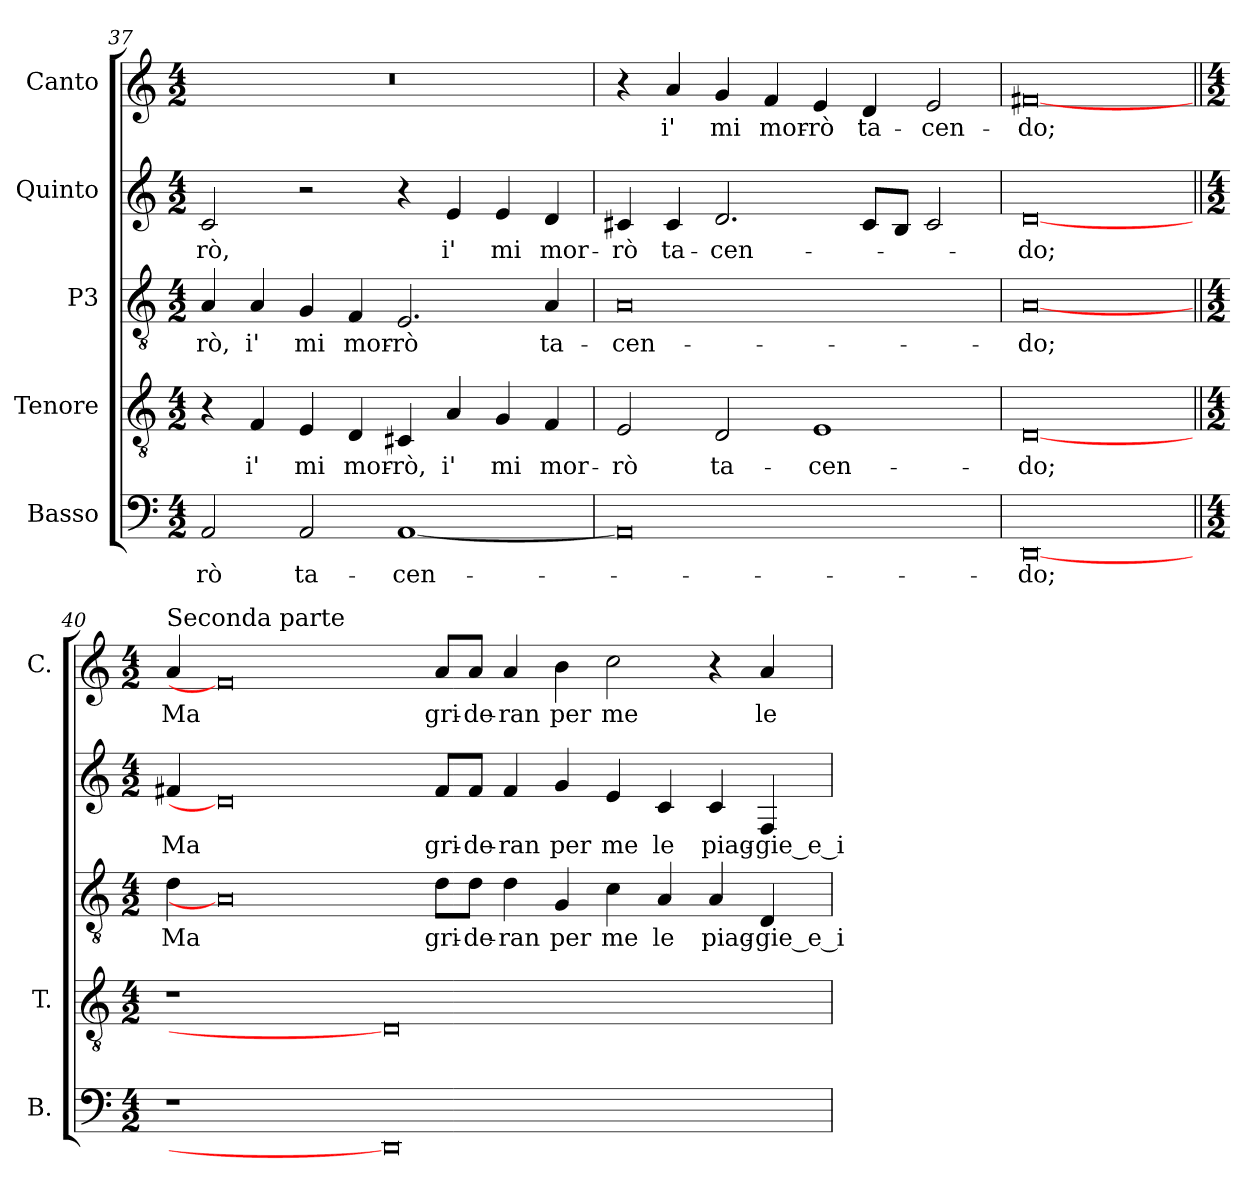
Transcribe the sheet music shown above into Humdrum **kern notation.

**kern	**text	**kern	**text	**kern	**text	**kern	**text	**kern	**text
*part5	*part5	*part4	*part4	*part3	*part3	*part2	*part2	*part1	*part1
*staff5	*staff5	*staff4	*staff4	*staff3	*staff3	*staff2	*staff2	*staff1	*staff1
*I"Basso	*	*I"Tenore	*	*I"P3	*	*I"Quinto	*	*I"Canto	*
*I'B.	*	*I'T.	*	*	*	*	*	*I'C.	*
*clefF4	*	*clefGv2	*	*clefGv2	*	*clefG2	*	*clefG2	*
*	*	*ITrd7c12	*	*ITrd7c12	*	*	*	*	*
*k[]	*	*k[]	*	*k[]	*	*k[]	*	*k[]	*
*C:	*	*C:	*	*C:	*	*C:	*	*C:	*
*M4/2	*	*M4/2	*	*M4/2	*	*M4/2	*	*M4/2	*
=37	=37	=37	=37	=37	=37	=37	=37	=37	=37
!	!LO:LY:b:color=#000000	!	!	!	!	!	!	!	!
!	!	!	!	!	!LO:LY:b:color=#000000	!	!	!	!
!	!	!	!	!	!	!	!LO:LY:b:color=#000000	!LO:N:vis=1	!
2AAi/	-rò	4r	.	4AAi/	-rò,	2ci/	-rò,	0r	.
!	!	!	!LO:LY:b:color=#000000	!	!	!	!	!	!
!	!	!	!	!	!LO:LY:b:color=#000000	!	!	!	!
.	.	4FFi/	i'	4AAi/	i'	.	.	.	.
!	!LO:LY:b:color=#000000	!	!	!	!	!	!	!	!
!	!	!	!LO:LY:b:color=#000000	!	!	!	!	!	!
!	!	!	!	!	!LO:LY:b:color=#000000	!	!	!	!
2AAi/	ta-	4EEi/	mi	4GGi/	mi	2r	.	.	.
!	!	!	!LO:LY:b:color=#000000	!	!	!	!	!	!
!	!	!	!	!	!LO:LY:b:color=#000000	!	!	!	!
.	.	4DDi/	mor-	4FFi/	mor-	.	.	.	.
!	!LO:LY:b:color=#000000	!	!	!	!	!	!	!	!
!	!	!	!LO:LY:b:color=#000000	!	!	!	!	!	!
!	!	!	!	!	!LO:LY:b:color=#000000	!	!	!	!
[<1AAi	-cen-	4CC#Xi/	-rò,	2.EEi/	-rò	4r	.	.	.
!	!	!	!LO:LY:b:color=#000000	!	!	!	!	!	!
!	!	!	!	!	!	!	!LO:LY:b:color=#000000	!	!
.	.	4AAi/	i'	.	.	4ei/	i'	.	.
!	!	!	!LO:LY:b:color=#000000	!	!	!	!	!	!
!	!	!	!	!	!	!	!LO:LY:b:color=#000000	!	!
.	.	4GGi/	mi	.	.	4ei/	mi	.	.
!	!	!	!LO:LY:b:color=#000000	!	!	!	!	!	!
!	!	!	!	!	!LO:LY:b:color=#000000	!	!	!	!
!	!	!	!	!	!	!	!LO:LY:b:color=#000000	!	!
.	.	4FFi/	mor-	4AAi/	ta-	4di/	mor-	.	.
=38	=38	=38	=38	=38	=38	=38	=38	=38	=38
!	!	!	!LO:LY:b:color=#000000	!	!	!	!	!	!
!	!	!	!	!	!LO:LY:b:color=#000000	!	!	!	!
!	!	!	!	!	!	!	!LO:LY:b:color=#000000	!	!
0AAi]	.	2EEi/	-rò	0AAi	-cen-	4c#Xi/	-rò	4r	.
!	!	!	!	!	!	!	!LO:LY:b:color=#000000	!	!
!	!	!	!	!	!	!	!	!	!LO:LY:b:color=#000000
.	.	.	.	.	.	4c#i/	ta-	4ai/	i'
!	!	!	!LO:LY:b:color=#000000	!	!	!	!	!	!
!	!	!	!	!	!	!	!LO:LY:b:color=#000000	!	!
!	!	!	!	!	!	!	!	!	!LO:LY:b:color=#000000
.	.	2DDi/	ta-	.	.	2.di/	-cen-	4gi/	mi
!	!	!	!	!	!	!	!	!	!LO:LY:b:color=#000000
.	.	.	.	.	.	.	.	4fi/	mor-
!	!	!	!LO:LY:b:color=#000000	!	!	!	!	!	!
!	!	!	!	!	!	!	!	!	!LO:LY:b:color=#000000
.	.	1EEi	-cen-	.	.	.	.	4ei/	-rò
!	!	!	!	!	!	!	!	!	!LO:LY:b:color=#000000
.	.	.	.	.	.	8c#i/L	.	4di/	ta-
.	.	.	.	.	.	8Bi/J	.	.	.
!	!	!	!	!	!	!	!	!	!LO:LY:b:color=#000000
.	.	.	.	.	.	2c#i/	.	2ei/	-cen-
=39	=39	=39	=39	=39	=39	=39	=39	=39	=39
!	!LO:LY:b:color=#000000	!	!	!	!	!	!	!	!
!	!	!	!LO:LY:b:color=#000000	!	!	!	!	!	!
!	!	!	!	!	!LO:LY:b:color=#000000	!	!	!	!
!	!	!	!	!	!	!	!LO:LY:b:color=#000000	!	!
!	!	!	!	!	!	!	!	!	!LO:LY:b:color=#000000
[0DDi	-do;	[0DDi	-do;	[0AAi	-do;	[0di	-do;	[0f#Xi	-do;
!!LO:PB:g=z
=40||	=40||	=40||	=40||	=40||	=40||	=40||	=40||	=40||	=40||
*M4/2	*	*M4/2	*	*M4/2	*	*M4/2	*	*M4/2	*
!LO:N:vis=1	!	!LO:N:vis=1	!	!	!	!	!	!	!
!	!	!	!	!	!LO:LY:b:color=#000000	!	!	!	!
!	!	!	!	!	!	!	!LO:LY:b:color=#000000	!	!
!	!	!	!	!	!	!	!	!LO:TX:a:t=Seconda parte	!
!	!	!	!	!	!	!	!	!	!LO:LY:b:color=#000000
0r	.	0r	.	4Di\	Ma	4f#Xi/	Ma	4ai/	Ma
.	.	.	.	0AAi]	.	0di]	.	0f#i]	.
0DDi]	.	0DDi]	.	.	.	.	.	.	.
!	!	!	!	!	!LO:LY:b:color=#000000	!	!	!	!
!	!	!	!	!	!	!	!LO:LY:b:color=#000000	!	!
!	!	!	!	!	!	!	!	!	!LO:LY:b:color=#000000
.	.	.	.	8Di\L	gri-	8f#i/L	gri-	8ai/L	gri-
!	!	!	!	!	!LO:LY:b:color=#000000	!	!	!	!
!	!	!	!	!	!	!	!LO:LY:b:color=#000000	!	!
!	!	!	!	!	!	!	!	!	!LO:LY:b:color=#000000
.	.	.	.	8Di\J	-de-	8f#i/J	-de-	8ai/J	-de-
!	!	!	!	!	!LO:LY:b:color=#000000	!	!	!	!
!	!	!	!	!	!	!	!LO:LY:b:color=#000000	!	!
!	!	!	!	!	!	!	!	!	!LO:LY:b:color=#000000
.	.	.	.	4Di\	-ran	4f#i/	-ran	4ai/	-ran
!	!	!	!	!	!LO:LY:b:color=#000000	!	!	!	!
!	!	!	!	!	!	!	!LO:LY:b:color=#000000	!	!
!	!	!	!	!	!	!	!	!	!LO:LY:b:color=#000000
.	.	.	.	4GGi/	per	4gi/	per	4bi\	per
!	!	!	!	!	!LO:LY:b:color=#000000	!	!	!	!
!	!	!	!	!	!	!	!LO:LY:b:color=#000000	!	!
!	!	!	!	!	!	!	!	!	!LO:LY:b:color=#000000
.	.	.	.	4Ci\	me	4ei/	me	2cci\	me
!	!	!	!	!	!LO:LY:b:color=#000000	!	!	!	!
!	!	!	!	!	!	!	!LO:LY:b:color=#000000	!	!
.	.	.	.	4AAi/	le	4ci/	le	.	.
!	!	!	!	!	!LO:LY:b:color=#000000	!	!	!	!
!	!	!	!	!	!	!	!LO:LY:b:color=#000000	!	!
.	.	.	.	4AAi/	piag-	4ci/	piag-	4r	.
!	!	!	!	!	!LO:LY:b:color=#000000	!	!	!	!
!	!	!	!	!	!	!	!LO:LY:b:color=#000000	!	!
!	!	!	!	!	!	!	!	!	!LO:LY:b:color=#000000
.	.	.	.	4DDi/	-gie_e_i	4Fi/	-gie_e_i	4ai/	le
=	=	=	=	=	=	=	=	=	=
*-	*-	*-	*-	*-	*-	*-	*-	*-	*-
